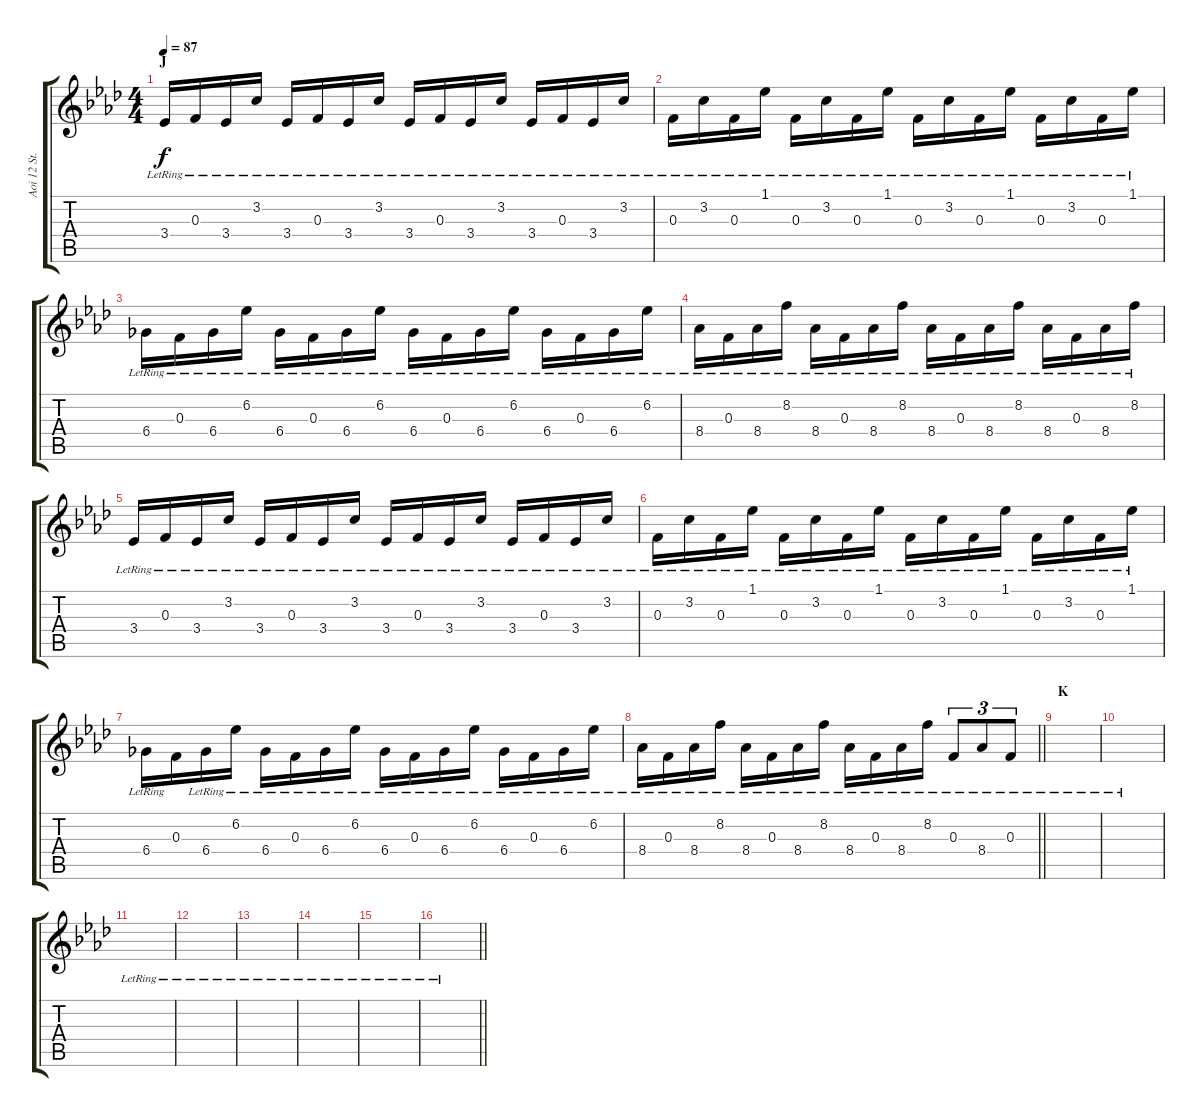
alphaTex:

\track ("Aoi 12 St." "Aoi 12 St.") {instrument acousticguitarsteel}
\staff {score tabs}
\tuning (D4 A3 F3 C3 G2 D2) {hide}
\ts (4 4)
\section ("" "J")
\tempo 87
\clef g2
\ks ab
3.4{lr}.16{dy f} 0.3{lr}.16 3.4{lr}.16 3.2{lr}.16 3.4{lr}.16 0.3{lr}.16 3.4{lr}.16 3.2{lr}.16 3.4{lr}.16 0.3{lr}.16 3.4{lr}.16 3.2{lr}.16 3.4{lr}.16 0.3{lr}.16 3.4{lr}.16 3.2{lr}.16 |
0.3{lr}.16 3.2{lr}.16 0.3{lr}.16 1.1{lr}.16 0.3{lr}.16 3.2{lr}.16 0.3{lr}.16 1.1{lr}.16 0.3{lr}.16 3.2{lr}.16 0.3{lr}.16 1.1{lr}.16 0.3{lr}.16 3.2{lr}.16 0.3{lr}.16 1.1{lr}.16 |
6.4{lr}.16 0.3{lr}.16 6.4{lr}.16 6.2{lr}.16 6.4{lr}.16 0.3{lr}.16 6.4{lr}.16 6.2{lr}.16 6.4{lr}.16 0.3{lr}.16 6.4{lr}.16 6.2{lr}.16 6.4{lr}.16 0.3{lr}.16 6.4{lr}.16 6.2{lr}.16 |
8.4{lr}.16 0.3{lr}.16 8.4{lr}.16 8.2{lr}.16 8.4{lr}.16 0.3{lr}.16 8.4{lr}.16 8.2{lr}.16 8.4{lr}.16 0.3{lr}.16 8.4{lr}.16 8.2{lr}.16 8.4{lr}.16 0.3{lr}.16 8.4{lr}.16 8.2{lr}.16 |
3.4{lr}.16 0.3{lr}.16 3.4{lr}.16 3.2{lr}.16 3.4{lr}.16 0.3{lr}.16 3.4{lr}.16 3.2{lr}.16 3.4{lr}.16 0.3{lr}.16 3.4{lr}.16 3.2{lr}.16 3.4{lr}.16 0.3{lr}.16 3.4{lr}.16 3.2{lr}.16 |
0.3{lr}.16 3.2{lr}.16 0.3{lr}.16 1.1{lr}.16 0.3{lr}.16 3.2{lr}.16 0.3{lr}.16 1.1{lr}.16 0.3{lr}.16 3.2{lr}.16 0.3{lr}.16 1.1{lr}.16 0.3{lr}.16 3.2{lr}.16 0.3{lr}.16 1.1{lr}.16 |
6.4{lr}.16 0.3.16 6.4{lr}.16 6.2{lr}.16 6.4{lr}.16 0.3{lr}.16 6.4{lr}.16 6.2{lr}.16 6.4{lr}.16 0.3{lr}.16 6.4{lr}.16 6.2{lr}.16 6.4{lr}.16 0.3{lr}.16 6.4{lr}.16 6.2{lr}.16 |
\barLineRight lightlight
8.4{lr}.16 0.3{lr}.16 8.4{lr}.16 8.2{lr}.16 8.4{lr}.16 0.3{lr}.16 8.4{lr}.16 8.2{lr}.16 8.4{lr}.16 0.3{lr}.16 8.4{lr}.16 8.2{lr}.16 0.3{lr}.8{tu (3 2)} 8.4{lr}.8{tu (3 2)} 0.3{lr}.8{tu (3 2)} |
\section ("" "K")
|
|
|
|
|
|
|
\barLineRight lightlight
